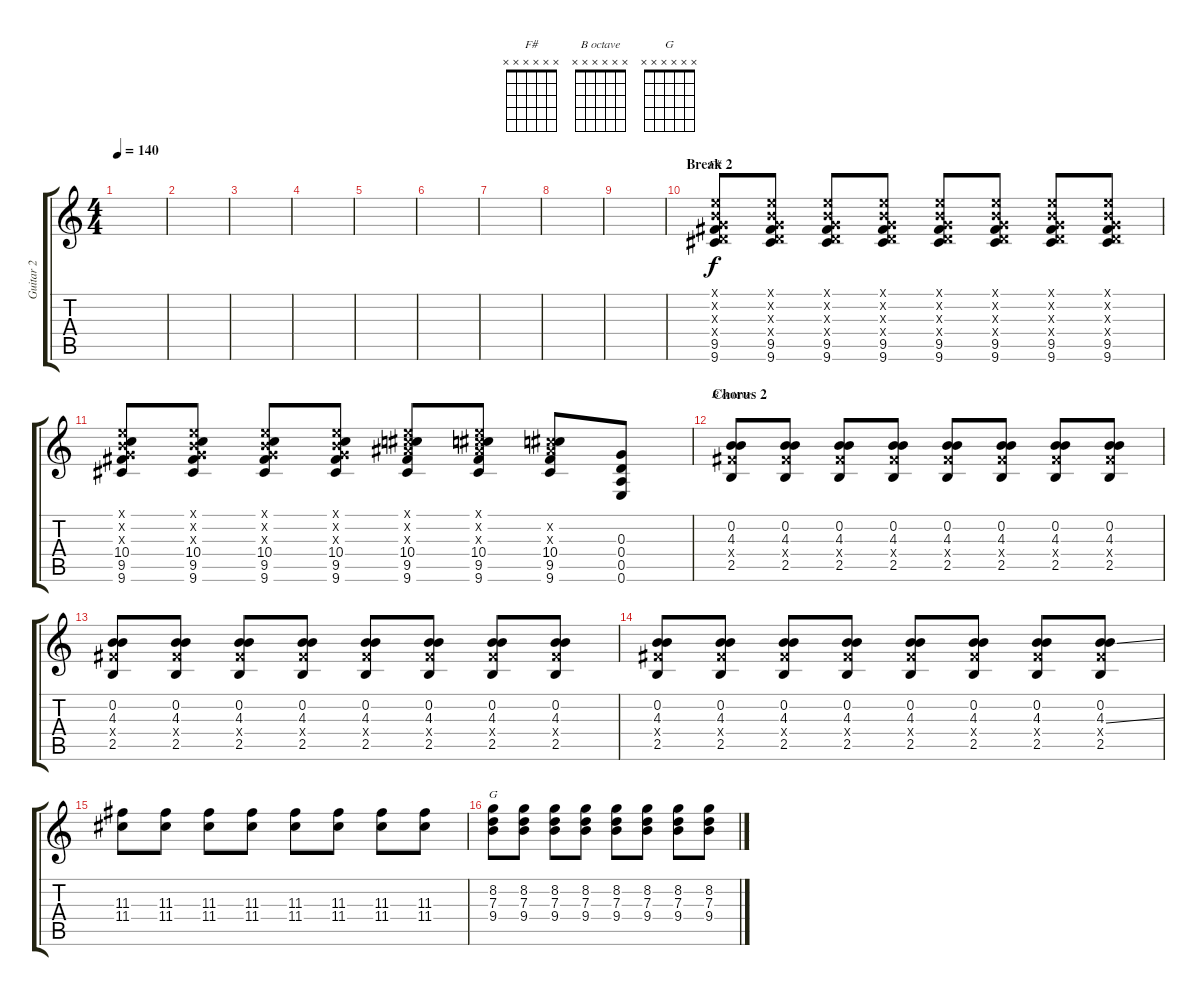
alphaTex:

\track ("Guitar 2" "Guitar 2") {instrument overdrivenguitar}
\staff {score tabs}
\tuning (E4 B3 G3 D3 A2 E2) {hide}
\chord ("F#" x x x x x x) {firstfret 0}
\chord ("B octave" x x x x x x) {firstfret 0}
\chord ("G" x x x x x x) {firstfret 0}
\ts (4 4)
\tempo 140
\clef g2
\ks c
|
|
|
|
|
|
|
|
|
\section ("" "Break 2")
(0.1{x} 0.2{x} 0.3{x} 0.4{x} 9.5 9.6).8{ch "F#"} (0.1{x} 0.2{x} 0.3{x} 0.4{x} 9.5 9.6).8 (0.1{x} 0.2{x} 0.3{x} 0.4{x} 9.5 9.6).8 (0.1{x} 0.2{x} 0.3{x} 0.4{x} 9.5 9.6).8 (0.1{x} 0.2{x} 0.3{x} 0.4{x} 9.5 9.6).8 (0.1{x} 0.2{x} 0.3{x} 0.4{x} 9.5 9.6).8 (0.1{x} 0.2{x} 0.3{x} 0.4{x} 9.5 9.6).8 (0.1{x} 0.2{x} 0.3{x} 0.4{x} 9.5 9.6).8 |
(0.1{x} 0.2{x} 0.3{x} 10.4 9.5 9.6).8 (0.1{x} 0.2{x} 0.3{x} 10.4 9.5 9.6).8 (0.1{x} 0.2{x} 0.3{x} 10.4 9.5 9.6).8 (0.1{x} 0.2{x} 0.3{x} 10.4 9.5 9.6).8 (0.1{x} 2.2{x} 3.3{x} 10.4 9.5 9.6).8 (0.1{x} 2.2{x} 3.3{x} 10.4 9.5 9.6).8 (2.2{x} 3.3{x} 10.4 9.5 9.6).8 (0.3 0.4 0.5 0.6).8 |
\section ("" "Chorus 2")
(0.2 4.3 4.4{x} 2.5).8{ch "B octave"} (0.2 4.3 4.4{x} 2.5).8 (0.2 4.3 4.4{x} 2.5).8 (0.2 4.3 4.4{x} 2.5).8 (0.2 4.3 4.4{x} 2.5).8 (0.2 4.3 4.4{x} 2.5).8 (0.2 4.3 4.4{x} 2.5).8 (0.2 4.3 4.4{x} 2.5).8 |
(0.2 4.3 4.4{x} 2.5).8 (0.2 4.3 4.4{x} 2.5).8 (0.2 4.3 4.4{x} 2.5).8 (0.2 4.3 4.4{x} 2.5).8 (0.2 4.3 4.4{x} 2.5).8 (0.2 4.3 4.4{x} 2.5).8 (0.2 4.3 4.4{x} 2.5).8 (0.2 4.3 4.4{x} 2.5).8 |
(0.2 4.3 4.4{x} 2.5).8 (0.2 4.3 4.4{x} 2.5).8 (0.2 4.3 4.4{x} 2.5).8 (0.2 4.3 4.4{x} 2.5).8 (0.2 4.3 4.4{x} 2.5).8 (0.2 4.3 4.4{x} 2.5).8 (0.2 4.3 4.4{x} 2.5).8 (0.2 4.3{ss} 4.4{x} 2.5).8 |
(11.3 11.4).8 (11.3 11.4).8 (11.3 11.4).8 (11.3 11.4).8 (11.3 11.4).8 (11.3 11.4).8 (11.3 11.4).8 (11.3 11.4).8 |
(8.2 7.3 9.4).8{ch "G"} (8.2 7.3 9.4).8 (8.2 7.3 9.4).8 (8.2 7.3 9.4).8 (8.2 7.3 9.4).8 (8.2 7.3 9.4).8 (8.2 7.3 9.4).8 (8.2 7.3 9.4).8
